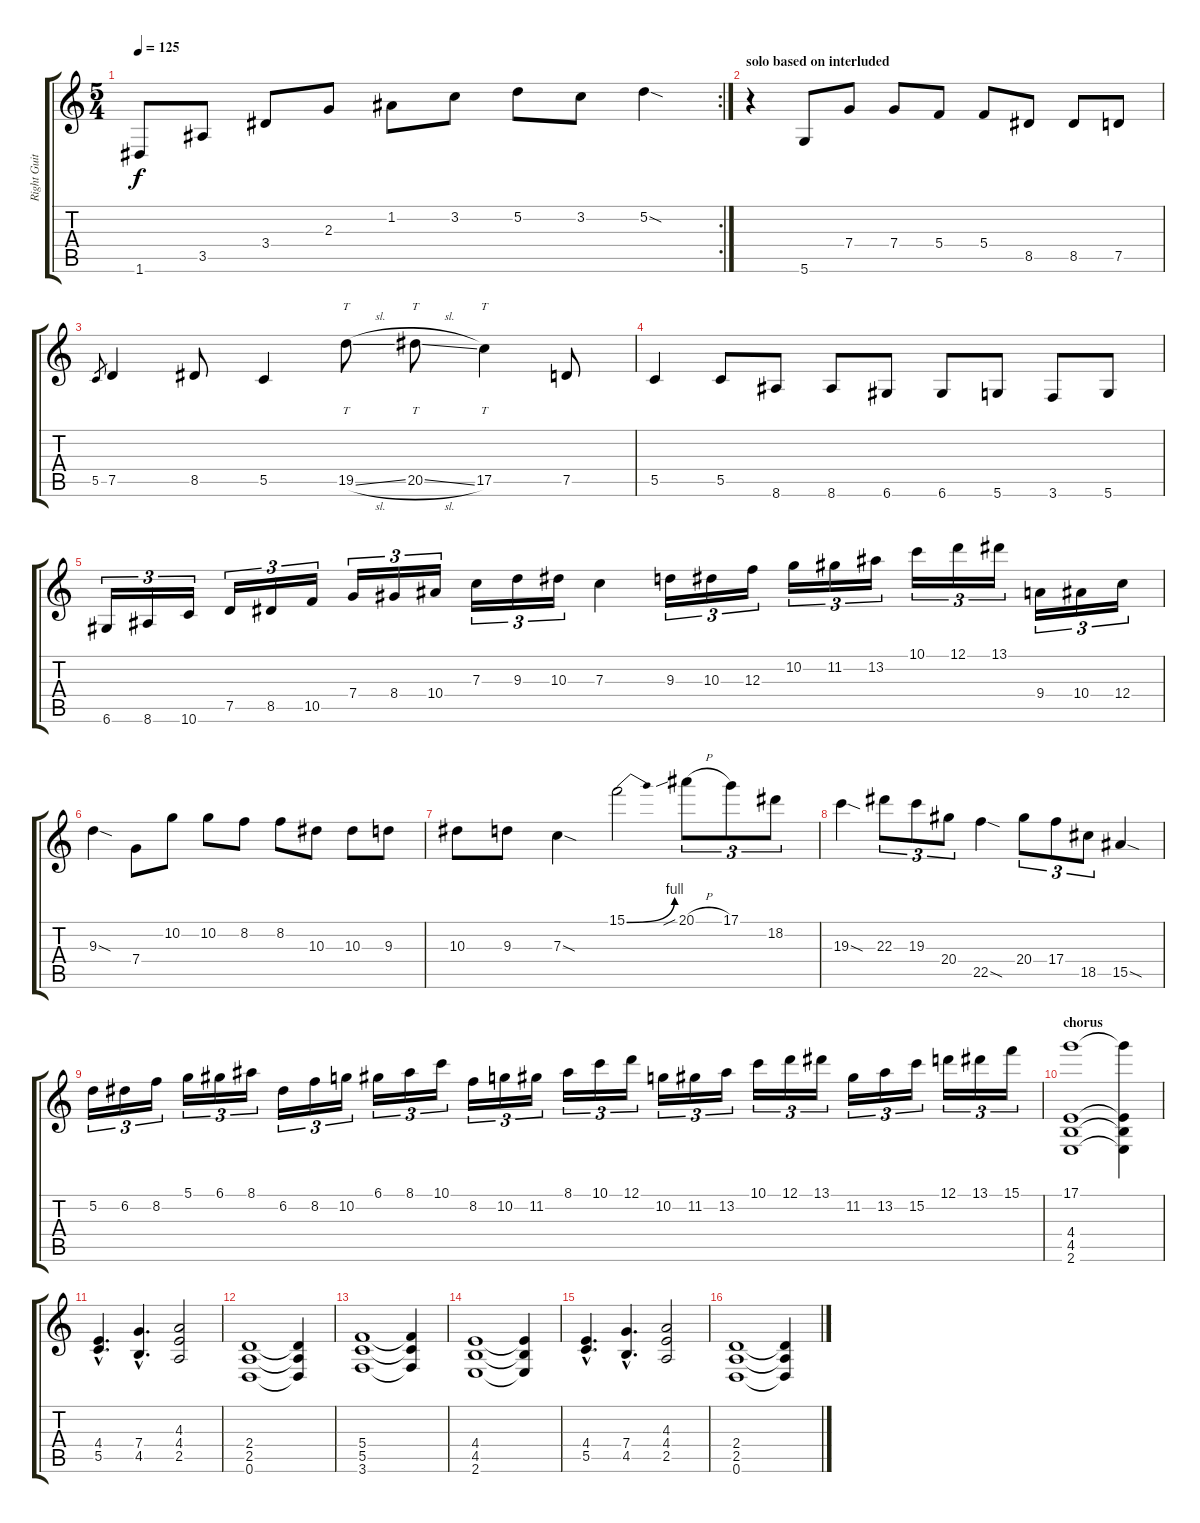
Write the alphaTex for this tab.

\track ("Right Guitar" "Right Guit") {instrument distortionguitar}
\staff {score tabs}
\tuning (D4 A3 F3 C3 G2 D2) {hide}
\rc 2
\ts (5 4)
\tempo 125
\clef g2
\ks c
1.6.8{dy f} 3.5.8 3.4.8 2.3.8 1.2.8 3.2.8 5.2.8 3.2.8 5.2{sod}.4 |
\section ("" "solo based on interluded")
r.4{volume 16} 5.6.8 7.4.8 7.4.8 5.4.8 5.4.8 8.5.8 8.5.8 7.5.8 |
5.5.8{gr} 7.5.4 8.5.8 5.5.4 19.5{sl}.8{tt} 20.5{sl}.8{tt} 17.5.4{tt} 7.5.8 |
5.5.4 5.5.8 8.6.8 8.6.8 6.6.8 6.6.8 5.6.8 3.6.8 5.6.8 |
6.6.16{tu (3 2)} 8.6.16{tu (3 2)} 10.6.16{tu (3 2)} 7.5.16{tu (3 2)} 8.5.16{tu (3 2)} 10.5.16{tu (3 2)} 7.4.16{tu (3 2)} 8.4.16{tu (3 2)} 10.4.16{tu (3 2)} 7.3.16{tu (3 2)} 9.3.16{tu (3 2)} 10.3.16{tu (3 2)} 7.3.4 9.3.16{tu (3 2)} 10.3.16{tu (3 2)} 12.3.16{tu (3 2)} 10.2.16{tu (3 2)} 11.2.16{tu (3 2)} 13.2.16{tu (3 2)} 10.1.16{tu (3 2)} 12.1.16{tu (3 2)} 13.1.16{tu (3 2)} 9.4.16{tu (3 2)} 10.4.16{tu (3 2)} 12.4.16{tu (3 2)} |
9.3{sod}.4 7.4.8 10.2.8 10.2.8 8.2.8 8.2.8 10.3.8 10.3.8 9.3.8 |
10.3.8 9.3.8 7.3{sod}.4 15.1{be (bend 0 0 60 4)}.2 20.1{sib h}.8{tu (3 2)} 17.1.8{tu (3 2)} 18.2.8{tu (3 2)} |
19.3{sod}.4 22.3.8{tu (3 2)} 19.3.8{tu (3 2)} 20.4.8{tu (3 2)} 22.5{sod}.4 20.4.8{tu (3 2)} 17.4.8{tu (3 2)} 18.5.8{tu (3 2)} 15.5{sod}.4 |
5.2.16{tu (3 2)} 6.2.16{tu (3 2)} 8.2.16{tu (3 2)} 5.1.16{tu (3 2)} 6.1.16{tu (3 2)} 8.1.16{tu (3 2)} 6.2.16{tu (3 2)} 8.2.16{tu (3 2)} 10.2.16{tu (3 2)} 6.1.16{tu (3 2)} 8.1.16{tu (3 2)} 10.1.16{tu (3 2)} 8.2.16{tu (3 2)} 10.2.16{tu (3 2)} 11.2.16{tu (3 2)} 8.1.16{tu (3 2)} 10.1.16{tu (3 2)} 12.1.16{tu (3 2)} 10.2.16{tu (3 2)} 11.2.16{tu (3 2)} 13.2.16{tu (3 2)} 10.1.16{tu (3 2)} 12.1.16{tu (3 2)} 13.1.16{tu (3 2)} 11.2.16{tu (3 2)} 13.2.16{tu (3 2)} 15.2.16{tu (3 2)} 12.1.16{tu (3 2)} 13.1.16{tu (3 2)} 15.1.16{tu (3 2)} |
\section ("" "chorus")
(17.1 4.4 4.5 2.6).1{volume 13} (17.1{t} 4.4{t} 4.5{t} 2.6{t}).4 |
(4.4{hac} 5.5{hac}).4{d} (7.4{hac} 4.5{hac}).4{d} (4.3 4.4 2.5).2 |
(2.4 2.5 0.6).1 (2.4{t} 2.5{t} 0.6{t}).4 |
(5.4 5.5 3.6).1 (5.4{t} 5.5{t} 3.6{t}).4 |
(4.4 4.5 2.6).1 (4.4{t} 4.5{t} 2.6{t}).4 |
(4.4{hac} 5.5{hac}).4{d} (7.4{hac} 4.5{hac}).4{d} (4.3 4.4 2.5).2 |
(2.4 2.5 0.6).1 (2.4{t} 2.5{t} 0.6{t}).4
